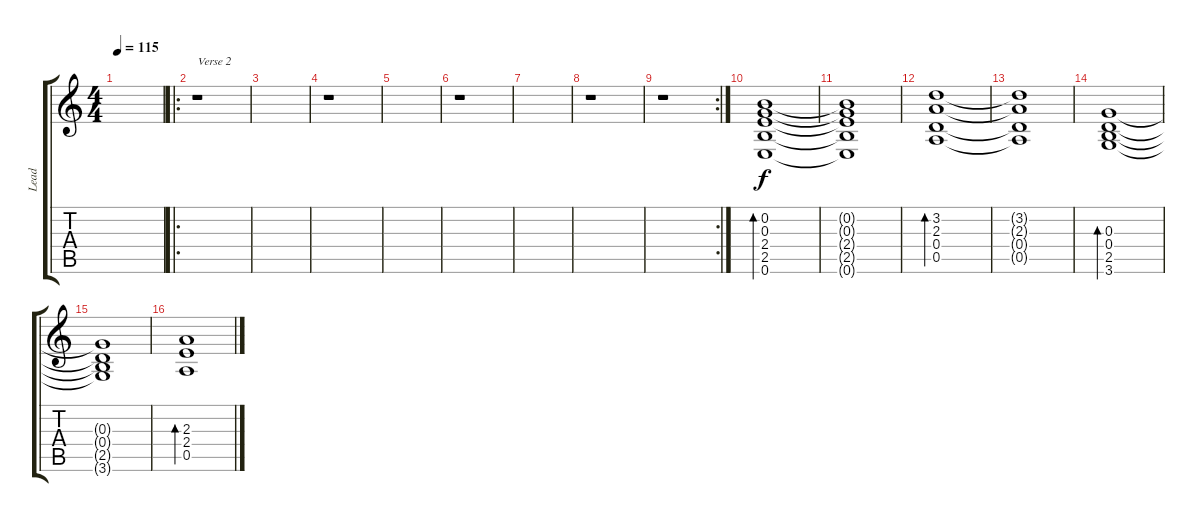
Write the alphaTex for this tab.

\track ("Lead" "Lead") {instrument acousticguitarsteel}
\staff {score tabs}
\tuning (E4 B3 G3 D3 A2 E2) {hide}
\ts (4 4)
\tempo 115
\clef g2
\ks c
|
\ro
r.1{txt "Verse 2" volume 5 instrument overdrivenguitar} |
|
r.1 |
|
r.1 |
|
r.1 |
\rc 2
r.1 |
(0.2 0.3 2.4 2.5 0.6).1{bd 120 volume 13 instrument acousticguitarsteel} |
(0.2{t} 0.3{t} 2.4{t} 2.5{t} 0.6{t}).1 |
(3.2 2.3 0.4 0.5).1{bd 120} |
(3.2{t} 2.3{t} 0.4{t} 0.5{t}).1 |
(0.3 0.4 2.5 3.6).1{bd 120} |
(0.3{t} 0.4{t} 2.5{t} 3.6{t}).1 |
(2.3 2.4 0.5).1{bd 120}
